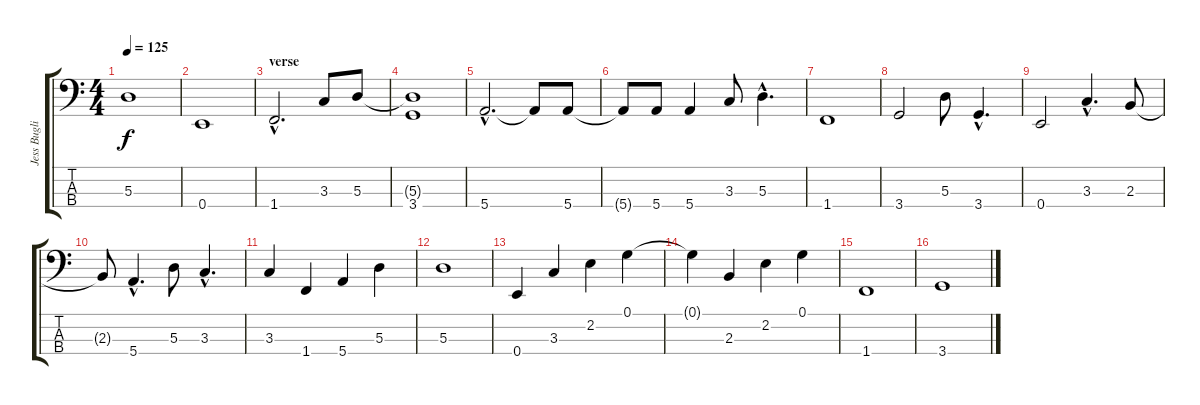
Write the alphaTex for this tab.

\track ("Jess Buglione" "Jess Bugli") {instrument electricbassfinger}
\staff {score tabs}
\tuning (G2 D2 A1 E1) {hide}
\ts (4 4)
\tempo 125
\clef f4
\ks c
5.3.1{dy f instrument electricbassfinger} |
0.4.1 |
\section ("" "verse")
1.4{hac}.2{d} 3.3.8 5.3.8 |
(5.3{t} 3.4).1 |
5.4{hac}.2{d} 5.4{t}.8 5.4.8 |
5.4{t}.8 5.4.8 5.4.4 3.3.8 5.3{hac}.4{d} |
1.4.1 |
3.4.2 5.3.8 3.4{hac}.4{d} |
0.4.2 3.3{hac}.4{d} 2.3.8 |
2.3{t}.8 5.4{hac}.4{d} 5.3.8 3.3{hac}.4{d} |
3.3.4 1.4.4 5.4.4 5.3.4 |
5.3.1 |
0.4.4 3.3.4 2.2.4 0.1.4 |
0.1{t}.4 2.3.4 2.2.4 0.1.4 |
1.4.1 |
3.4.1
